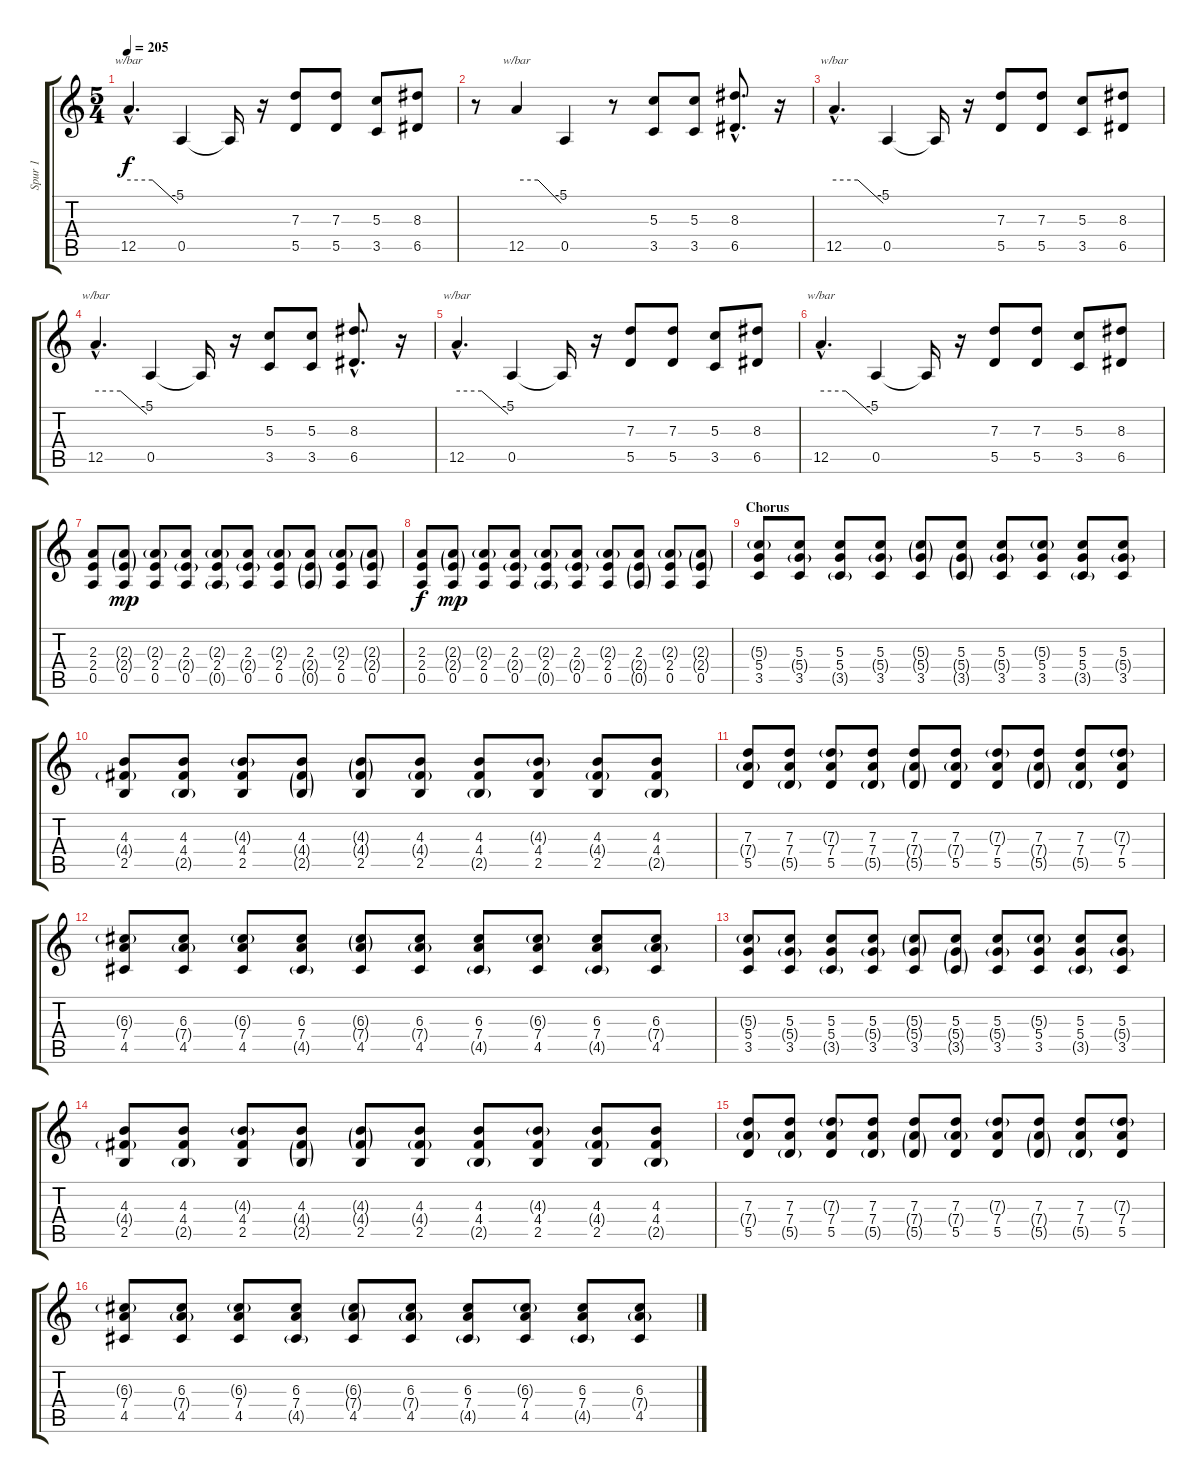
\track ("Spur 1" "Spur 1") {instrument overdrivenguitar}
\staff {score tabs}
\tuning (E4 B3 G3 D3 A2 E2) {hide}
\ts (5 4)
\tempo 205
\clef g2
\ks c
12.5{hac}.4{d tbe (custom default 0 0 29 0 60 -20) dy f} 0.5.4 0.5{t}.16 r.16 (7.3 5.5).8 (7.3 5.5).8 (5.3 3.5).8 (8.3 6.5).8 |
r.8 12.5.4{tbe (custom default 0 0 29 0 60 -20)} 0.5.4 r.8 (5.3 3.5).8 (5.3 3.5).8 (8.3{hac} 6.5{hac}).8{d} r.16 |
12.5{hac}.4{d tbe (custom default 0 0 29 0 60 -20)} 0.5.4 0.5{t}.16 r.16 (7.3 5.5).8 (7.3 5.5).8 (5.3 3.5).8 (8.3 6.5).8 |
12.5{hac}.4{d tbe (custom default 0 0 29 0 60 -20)} 0.5.4 0.5{t}.16 r.16 (5.3 3.5).8 (5.3 3.5).8 (8.3{hac} 6.5{hac}).8{d} r.16 |
12.5{hac}.4{d tbe (custom default 0 0 29 0 60 -20)} 0.5.4 0.5{t}.16 r.16 (7.3 5.5).8 (7.3 5.5).8 (5.3 3.5).8 (8.3 6.5).8 |
12.5{hac}.4{d tbe (custom default 0 0 29 0 60 -20)} 0.5.4 0.5{t}.16 r.16 (7.3 5.5).8 (7.3 5.5).8 (5.3 3.5).8 (8.3 6.5).8 |
(2.3 2.4 0.5).8 (2.3{g} 2.4{g} 0.5).8{dy mp} (2.3{g} 2.4 0.5).8 (2.3 2.4{g} 0.5).8 (2.3{g} 2.4 0.5{g}).8 (2.3 2.4{g} 0.5).8 (2.3{g} 2.4 0.5).8 (2.3 2.4{g} 0.5{g}).8 (2.3{g} 2.4 0.5).8 (2.3{g} 2.4{g} 0.5).8 |
(2.3 2.4 0.5).8{dy f} (2.3{g} 2.4{g} 0.5).8{dy mp} (2.3{g} 2.4 0.5).8 (2.3 2.4{g} 0.5).8 (2.3{g} 2.4 0.5{g}).8 (2.3 2.4{g} 0.5).8 (2.3{g} 2.4 0.5).8 (2.3 2.4{g} 0.5{g}).8 (2.3{g} 2.4 0.5).8 (2.3{g} 2.4{g} 0.5).8 |
\section ("" "Chorus")
(5.3{g} 5.4 3.5).8 (5.3 5.4{g} 3.5).8 (5.3 5.4 3.5{g}).8 (5.3 5.4{g} 3.5).8 (5.3{g} 5.4{g} 3.5).8 (5.3 5.4{g} 3.5{g}).8 (5.3 5.4{g} 3.5).8 (5.3{g} 5.4 3.5).8 (5.3 5.4 3.5{g}).8 (5.3 5.4{g} 3.5).8 |
(4.3 4.4{g} 2.5).8 (4.3 4.4 2.5{g}).8 (4.3{g} 4.4 2.5).8 (4.3 4.4{g} 2.5{g}).8 (4.3{g} 4.4{g} 2.5).8 (4.3 4.4{g} 2.5).8 (4.3 4.4 2.5{g}).8 (4.3{g} 4.4 2.5).8 (4.3 4.4{g} 2.5).8 (4.3 4.4 2.5{g}).8 |
(7.3 7.4{g} 5.5).8 (7.3 7.4 5.5{g}).8 (7.3{g} 7.4 5.5).8 (7.3 7.4 5.5{g}).8 (7.3 7.4{g} 5.5{g}).8 (7.3 7.4{g} 5.5).8 (7.3{g} 7.4 5.5).8 (7.3 7.4{g} 5.5{g}).8 (7.3 7.4 5.5{g}).8 (7.3{g} 7.4 5.5).8 |
(6.3{g} 7.4 4.5).8 (6.3 7.4{g} 4.5).8 (6.3{g} 7.4 4.5).8 (6.3 7.4 4.5{g}).8 (6.3{g} 7.4{g} 4.5).8 (6.3 7.4{g} 4.5).8 (6.3 7.4 4.5{g}).8 (6.3{g} 7.4 4.5).8 (6.3 7.4 4.5{g}).8 (6.3 7.4{g} 4.5).8 |
(5.3{g} 5.4 3.5).8 (5.3 5.4{g} 3.5).8 (5.3 5.4 3.5{g}).8 (5.3 5.4{g} 3.5).8 (5.3{g} 5.4{g} 3.5).8 (5.3 5.4{g} 3.5{g}).8 (5.3 5.4{g} 3.5).8 (5.3{g} 5.4 3.5).8 (5.3 5.4 3.5{g}).8 (5.3 5.4{g} 3.5).8 |
(4.3 4.4{g} 2.5).8 (4.3 4.4 2.5{g}).8 (4.3{g} 4.4 2.5).8 (4.3 4.4{g} 2.5{g}).8 (4.3{g} 4.4{g} 2.5).8 (4.3 4.4{g} 2.5).8 (4.3 4.4 2.5{g}).8 (4.3{g} 4.4 2.5).8 (4.3 4.4{g} 2.5).8 (4.3 4.4 2.5{g}).8 |
(7.3 7.4{g} 5.5).8 (7.3 7.4 5.5{g}).8 (7.3{g} 7.4 5.5).8 (7.3 7.4 5.5{g}).8 (7.3 7.4{g} 5.5{g}).8 (7.3 7.4{g} 5.5).8 (7.3{g} 7.4 5.5).8 (7.3 7.4{g} 5.5{g}).8 (7.3 7.4 5.5{g}).8 (7.3{g} 7.4 5.5).8 |
(6.3{g} 7.4 4.5).8 (6.3 7.4{g} 4.5).8 (6.3{g} 7.4 4.5).8 (6.3 7.4 4.5{g}).8 (6.3{g} 7.4{g} 4.5).8 (6.3 7.4{g} 4.5).8 (6.3 7.4 4.5{g}).8 (6.3{g} 7.4 4.5).8 (6.3 7.4 4.5{g}).8 (6.3 7.4{g} 4.5).8
